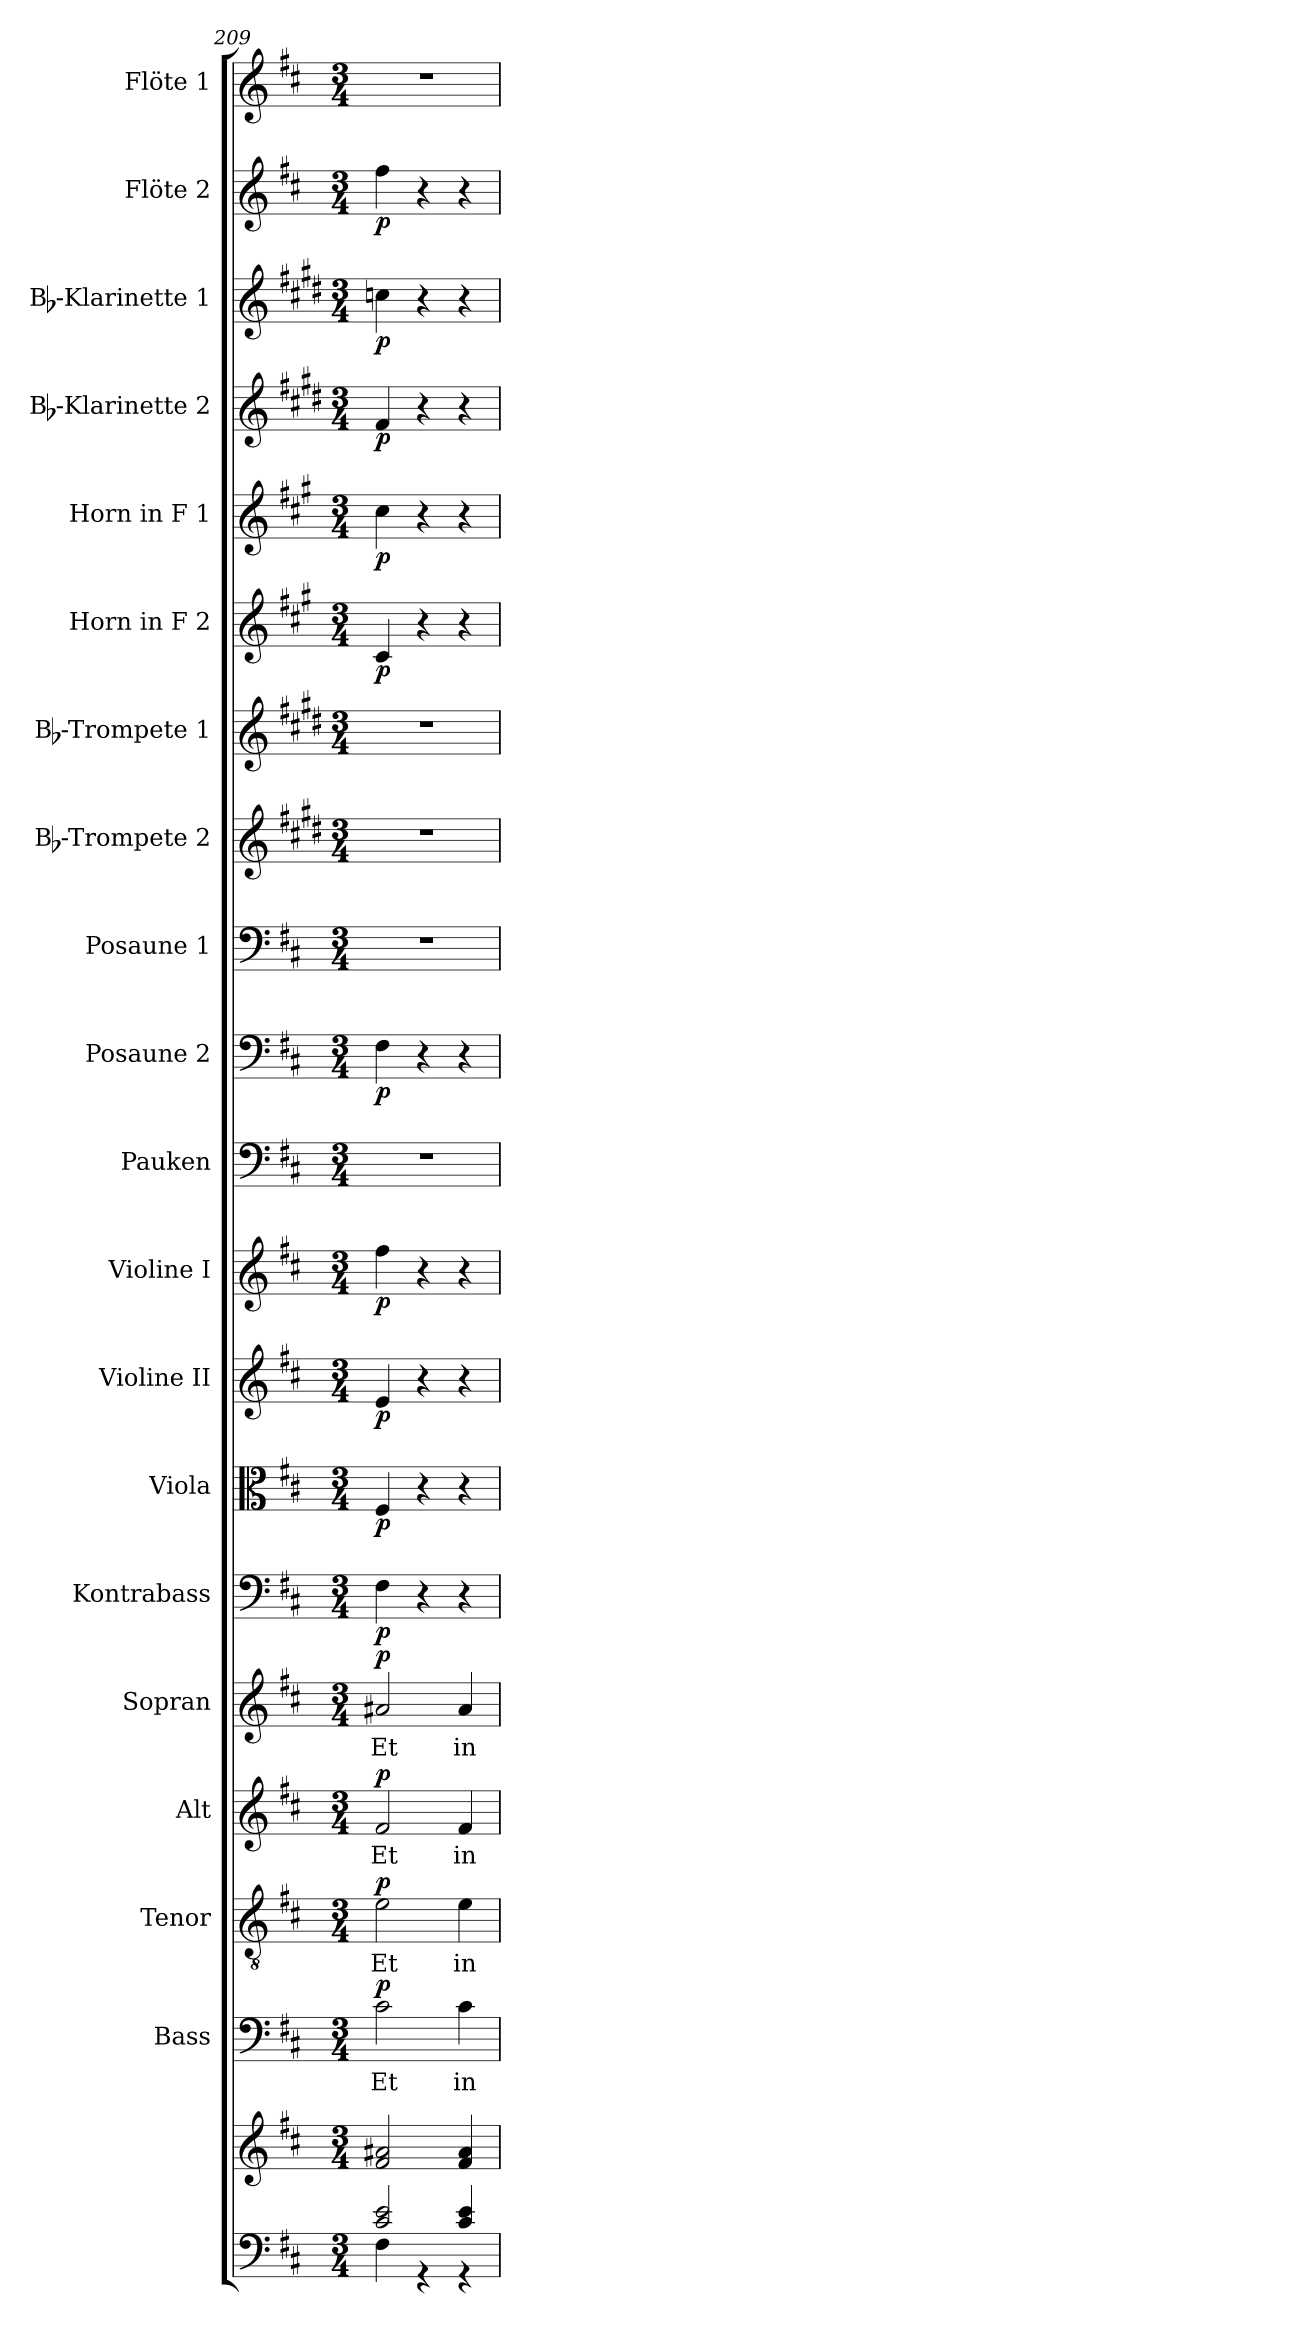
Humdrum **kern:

**kern	**kern	**kern	**text	**dynam	**kern	**text	**dynam	**kern	**text	**dynam	**kern	**text	**dynam	**kern	**dynam	**kern	**dynam	**kern	**dynam	**kern	**dynam	**kern	**kern	**dynam	**kern	**kern	**kern	**kern	**dynam	**kern	**dynam	**kern	**dynam	**kern	**dynam	**kern	**dynam	**kern
*part20	*part20	*part19	*part19	*part19	*part18	*part18	*part18	*part17	*part17	*part17	*part16	*part16	*part16	*part15	*part15	*part14	*part14	*part13	*part13	*part12	*part12	*part11	*part10	*part10	*part9	*part8	*part7	*part6	*part6	*part5	*part5	*part4	*part4	*part3	*part3	*part2	*part2	*part1
*staff21	*staff20	*staff19	*staff19	*staff19	*staff18	*staff18	*staff18	*staff17	*staff17	*staff17	*staff16	*staff16	*staff16	*staff15	*staff15	*staff14	*staff14	*staff13	*staff13	*staff12	*staff12	*staff11	*staff10	*staff10	*staff9	*staff8	*staff7	*staff6	*staff6	*staff5	*staff5	*staff4	*staff4	*staff3	*staff3	*staff2	*staff2	*staff1
*	*	*I"Bass	*	*	*I"Tenor	*	*	*I"Alt	*	*	*I"Sopran	*	*	*I"Kontrabass	*	*I"Viola	*	*I"Violine II	*	*I"Violine I	*	*I"Pauken	*I"Posaune 2	*	*I"Posaune 1	*I"Bb-Trompete 2	*I"Bb-Trompete 1	*I"Horn in F 2	*	*I"Horn in F 1	*	*I"Bb-Klarinette 2	*	*I"Bb-Klarinette 1	*	*I"Flöte 2	*	*I"Flöte 1
*	*	*I'B.	*	*	*I'T.	*	*	*I'A.	*	*	*I'S.	*	*	*I'Kb.	*	*I'Vla.	*	*I'Vl. II	*	*I'Vl. I	*	*I'Pk.	*I'Pos. 2	*	*I'Pos. 1	*I'Bb Trp. 2	*I'Bb Trp. 1	*	*	*	*	*I'Bb Kl. 2	*	*I'Bb Kl. 1	*	*I'Fl. 2	*	*I'Fl. 1
*clefF4	*clefG2	*clefF4	*	*	*clefGv2	*	*	*clefG2	*	*	*clefG2	*	*	*clefF4	*	*clefC3	*	*clefG2	*	*clefG2	*	*clefF4	*clefF4	*	*clefF4	*clefG2	*clefG2	*clefG2	*	*clefG2	*	*clefG2	*	*clefG2	*	*clefG2	*	*clefG2
*	*	*	*	*	*	*	*	*	*	*	*	*	*	*ITrd7c12	*	*	*	*	*	*	*	*	*	*	*	*ITrd1c2	*ITrd1c2	*ITrd4c7	*	*ITrd4c7	*	*ITrd1c2	*	*ITrd1c2	*	*	*	*
*k[f#c#]	*k[f#c#]	*k[f#c#]	*	*	*k[f#c#]	*	*	*k[f#c#]	*	*	*k[f#c#]	*	*	*k[f#c#]	*	*k[f#c#]	*	*k[f#c#]	*	*k[f#c#]	*	*k[f#c#]	*k[f#c#]	*	*k[f#c#]	*k[f#c#]	*k[f#c#]	*k[f#c#]	*	*k[f#c#]	*	*k[f#c#]	*	*k[f#c#]	*	*k[f#c#]	*	*k[f#c#]
*D:	*D:	*D:	*	*	*D:	*	*	*D:	*	*	*D:	*	*	*D:	*	*D:	*	*D:	*	*D:	*	*D:	*D:	*	*D:	*D:	*D:	*D:	*	*D:	*	*D:	*	*D:	*	*D:	*	*D:
*M3/4	*M3/4	*M3/4	*	*	*M3/4	*	*	*M3/4	*	*	*M3/4	*	*	*M3/4	*	*M3/4	*	*M3/4	*	*M3/4	*	*M3/4	*M3/4	*	*M3/4	*M3/4	*M3/4	*M3/4	*	*M3/4	*	*M3/4	*	*M3/4	*	*M3/4	*	*M3/4
=209	=209	=209	=209	=209	=209	=209	=209	=209	=209	=209	=209	=209	=209	=209	=209	=209	=209	=209	=209	=209	=209	=209	=209	=209	=209	=209	=209	=209	=209	=209	=209	=209	=209	=209	=209	=209	=209	=209
*^	*	*	*	*	*	*	*	*	*	*	*	*	*	*	*	*	*	*	*	*	*	*	*	*	*	*	*	*	*	*	*	*	*	*	*	*	*	*
!	!	!	!	!LO:LY:b	!LO:DY:a	!	!LO:LY:b	!LO:DY:a	!	!LO:LY:b	!LO:DY:a	!	!LO:LY:b	!LO:DY:a	!	!LO:DY:b	!	!LO:DY:b	!	!LO:DY:b	!	!LO:DY:b	!	!	!LO:DY:b	!	!	!	!	!LO:DY:b	!	!LO:DY:b	!	!LO:DY:b	!	!LO:DY:b	!	!LO:DY:b	!
2c#/ 2e/	4F#\	2f#/ 2a#X/	2c#\	Et	p	2e\	Et	p	2f#/	Et	p	2a#X/	Et	p	4FF#\	p	4F#/	p	4e/	p	4ff#\	p	2.r	4F#\	p	2.r	2.r	2.r	4F#/	p	4f#\	p	4e/	p	4b-X\	p	4ff#\	p	2.r
.	4r	.	.	.	.	.	.	.	.	.	.	.	.	.	4r	.	4r	.	4r	.	4r	.	.	4r	.	.	.	.	4r	.	4r	.	4r	.	4r	.	4r	.	.
!	!	!	!	!LO:LY:b	!	!	!LO:LY:b	!	!	!LO:LY:b	!	!	!LO:LY:b	!	!	!	!	!	!	!	!	!	!	!	!	!	!	!	!	!	!	!	!	!	!	!	!	!	!
4c#/ 4e/	4r	4f#/ 4a#/	4c#\	in	.	4e\	in	.	4f#/	in	.	4a#/	in	.	4r	.	4r	.	4r	.	4r	.	.	4r	.	.	.	.	4r	.	4r	.	4r	.	4r	.	4r	.	.
*v	*v	*	*	*	*	*	*	*	*	*	*	*	*	*	*	*	*	*	*	*	*	*	*	*	*	*	*	*	*	*	*	*	*	*	*	*	*	*	*
=	=	=	=	=	=	=	=	=	=	=	=	=	=	=	=	=	=	=	=	=	=	=	=	=	=	=	=	=	=	=	=	=	=	=	=	=	=	=
*-	*-	*-	*-	*-	*-	*-	*-	*-	*-	*-	*-	*-	*-	*-	*-	*-	*-	*-	*-	*-	*-	*-	*-	*-	*-	*-	*-	*-	*-	*-	*-	*-	*-	*-	*-	*-	*-	*-
